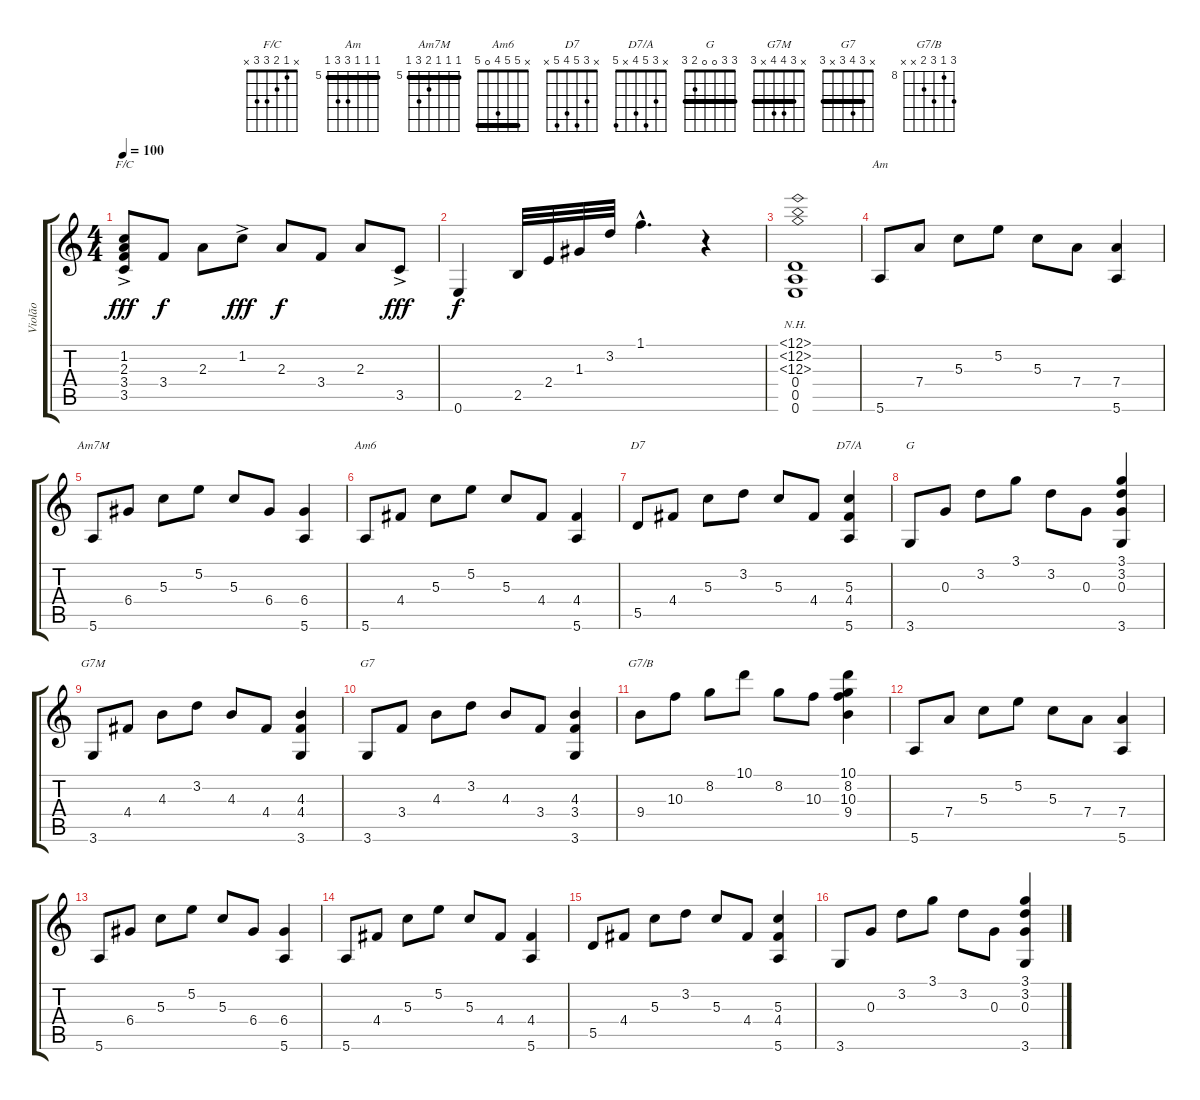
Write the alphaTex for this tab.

\track ("Violão" "Violão") {instrument acousticguitarnylon}
\staff {score tabs}
\tuning (E4 B3 G3 D3 A2 E2) {hide}
\chord ("F/C" x 1 2 3 3 x)
\chord ("Am" 5 5 5 7 7 5) {firstfret 5 barre 5}
\chord ("Am7M" 5 5 5 6 7 5) {firstfret 5 barre 5}
\chord ("Am6" x 5 5 4 0 5) {barre 5}
\chord ("D7" x 3 5 4 5 x)
\chord ("D7/A" x 3 5 4 x 5)
\chord ("G" 3 3 0 0 2 3) {barre 3}
\chord ("G7M" x 3 4 4 x 3) {barre 3}
\chord ("G7" x 3 4 3 x 3) {barre 3}
\chord ("G7/B" 10 8 10 9 x x) {firstfret 8}
\ts (4 4)
\tempo 100
\clef g2
\ks c
(1.2{ac} 2.3 3.4 3.5).8{ch "F/C" dy fff} 3.4.8{dy f} 2.3.8 1.2{ac}.8{dy fff} 2.3.8{dy f} 3.4.8 2.3.8 3.5{ac}.8{dy fff} |
0.6.4{dy f} 2.5.32 2.4.32 1.3.32 3.2.32 1.1{hac}.4{d} r.4 |
(12.1{nh} 12.2{nh} 12.3{nh} 0.4 0.5 0.6).1 |
5.6.8{ch "Am"} 7.4.8 5.3.8 5.2.8 5.3.8 7.4.8 (7.4 5.6).4 |
5.6.8{ch "Am7M"} 6.4.8 5.3.8 5.2.8 5.3.8 6.4.8 (6.4 5.6).4 |
\ks aminor
5.6.8{ch "Am6"} 4.4.8 5.3.8 5.2.8 5.3.8 4.4.8 (4.4 5.6).4 |
\ks c
5.5.8{ch "D7"} 4.4.8 5.3.8 3.2.8 5.3.8 4.4.8 (5.3 4.4 5.6).4{ch "D7/A"} |
3.6.8{ch "G"} 0.3.8 3.2.8 3.1.8 3.2.8 0.3.8 (3.1 3.2 0.3 3.6).4 |
3.6.8{ch "G7M"} 4.4.8 4.3.8 3.2.8 4.3.8 4.4.8 (4.3 4.4 3.6).4 |
3.6.8{ch "G7"} 3.4.8 4.3.8 3.2.8 4.3.8 3.4.8 (4.3 3.4 3.6).4 |
9.4.8{ch "G7/B"} 10.3.8 8.2.8 10.1.8 8.2.8 10.3.8 (10.1 8.2 10.3 9.4).4 |
\ks aminor
5.6.8 7.4.8 5.3.8 5.2.8 5.3.8 7.4.8 (7.4 5.6).4 |
\ks c
5.6.8 6.4.8 5.3.8 5.2.8 5.3.8 6.4.8 (6.4 5.6).4 |
\ks aminor
5.6.8 4.4.8 5.3.8 5.2.8 5.3.8 4.4.8 (4.4 5.6).4 |
\ks c
5.5.8 4.4.8 5.3.8 3.2.8 5.3.8 4.4.8 (5.3 4.4 5.6).4 |
3.6.8 0.3.8 3.2.8 3.1.8 3.2.8 0.3.8 (3.1 3.2 0.3 3.6).4
